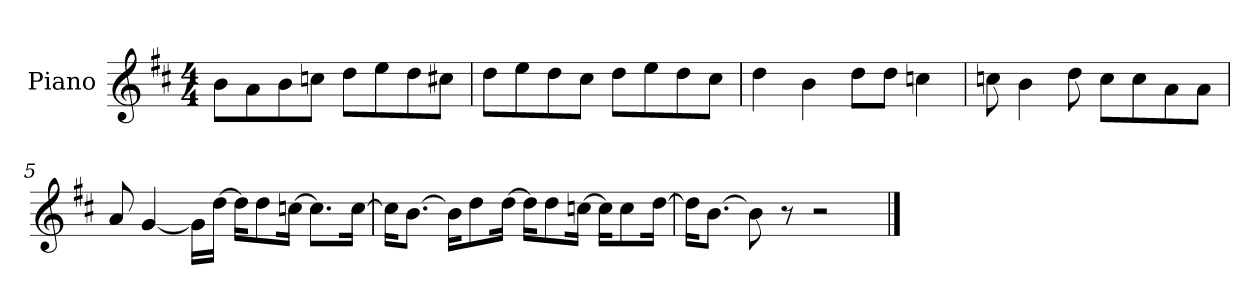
**kern
*part1
*staff1
*I"Piano
*I'P-no
*clefG2
*k[f#c#]
*M4/4
*MM90
=1
8b\L
8a\
8b\
8ccn\J
8dd\L
8ee\
8dd\
8cc#X\J
=2
8dd\L
8ee\
8dd\
8cc#\J
8dd\L
8ee\
8dd\
8cc#\J
=3
4dd\
4b\
8dd\L
8dd\J
4ccn\
=4
8ccn\
4b\
8dd\
8cc\L
8cc\
8a\
8a\J
!!LO:LB:g=z
=5
8a/
[4g/
16g\LL]
[16dd\JJ
16dd\KL]
8dd\
[16ccn\Jk
8.cc\L]
[16cc\Jk
=6
16cc\KL]
[8.b\J
16b\KL]
8dd\
[16dd\Jk
16dd\KL]
8dd\
[16ccn\Jk
16cc\KL]
8cc\
[16dd\Jk
=7
16dd\KL]
[8.b\J
8b\]
8r
2r
==
*-
